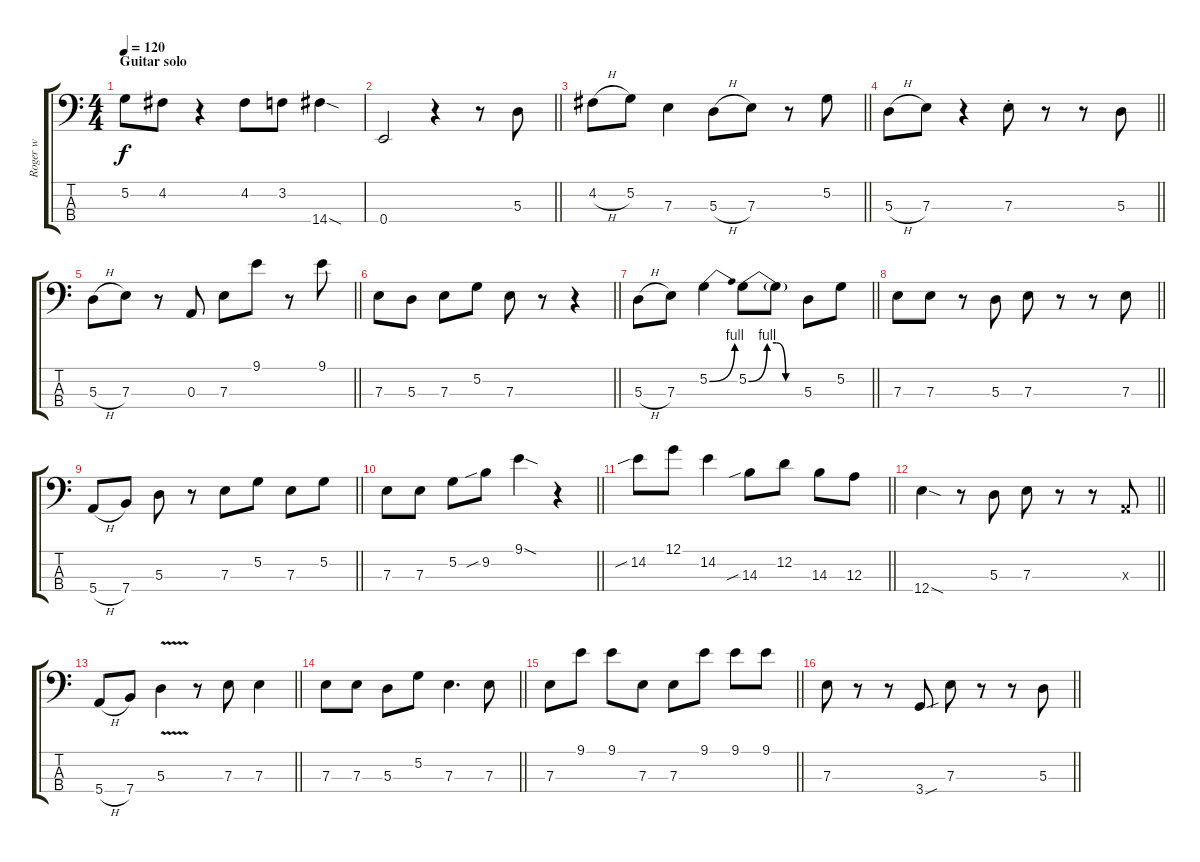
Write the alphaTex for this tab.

\track ("Roger w" "Roger w") {instrument electricbasspick}
\staff {score tabs}
\tuning (G2 D2 A1 E1) {hide}
\ts (4 4)
\section ("" "Guitar solo")
\tempo 120
\clef f4
\ks c
5.2.8{dy f} 4.2.8 r.4 4.2.8 3.2.8 14.4{sod}.4 |
\barLineRight lightlight
0.4.2 r.4 r.8 5.3.8 |
\barLineRight lightlight
4.2{h}.8 5.2.8 7.3.4 5.3{h}.8 7.3.8 r.8 5.2.8 |
\barLineRight lightlight
5.3{h}.8 7.3.8 r.4 7.3{st}.8 r.8 r.8 5.3.8 |
\barLineRight lightlight
5.3{h}.8 7.3.8 r.8 0.3.8 7.3.8 9.1.8 r.8 9.1.8 |
\barLineRight lightlight
7.3.8 5.3.8 7.3.8 5.2.8 7.3.8 r.8 r.4 |
\barLineRight lightlight
5.3{h}.8 7.3.8 5.2{be (bend 0 0 60 4)}.4 5.2{be (custom 0 0 20 4 30 4 40 0 60 0)}.8 5.2{t}.8 5.3.8 5.2.8 |
\barLineRight lightlight
7.3.8 7.3.8 r.8 5.3.8 7.3.8 r.8 r.8 7.3.8 |
\barLineRight lightlight
5.4{h}.8 7.4.8 5.3.8 r.8 7.3.8 5.2.8 7.3.8 5.2.8 |
\barLineRight lightlight
7.3.8 7.3.8 5.2.8 9.2{sib}.8 9.1{sod}.4 r.4 |
\barLineRight lightlight
14.2{sib}.8 12.1.8 14.2.4 14.3{sib}.8 12.2.8 14.3.8 12.3.8 |
\barLineRight lightlight
12.4{sod}.4 r.8 5.3.8 7.3.8 r.8 r.8 0.3{x}.8 |
\barLineRight lightlight
5.4{h}.8 7.4.8 5.3{v}.4 r.8 7.3.8 7.3.4 |
\barLineRight lightlight
7.3.8 7.3.8 5.3.8 5.2.8 7.3.4{d} 7.3.8 |
\barLineRight lightlight
7.3.8 9.1.8 9.1.8 7.3.8 7.3.8 9.1.8 9.1.8 9.1.8 |
\barLineRight lightlight
7.3.8 r.8 r.8 3.4{sou}.8 7.3.8 r.8 r.8 5.3.8
